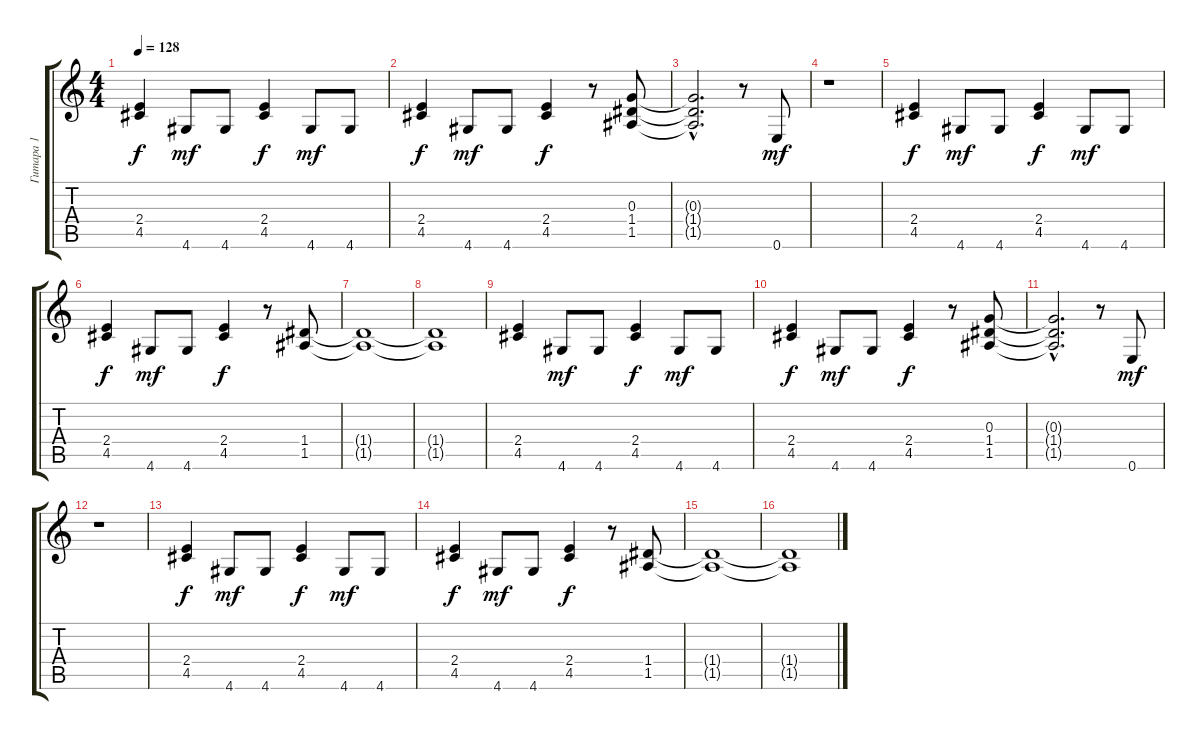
\track ("Гитара 1" "Гитара 1") {instrument distortionguitar}
\staff {score tabs}
\tuning (E4 B3 G3 D3 A2 E2) {hide}
\ts (4 4)
\tempo 128
\clef g2
\ks c
(2.4 4.5).4{dy f} 4.6.8{dy mf} 4.6.8 (2.4 4.5).4{dy f} 4.6.8{dy mf} 4.6.8 |
(2.4 4.5).4{dy f} 4.6.8{dy mf} 4.6.8 (2.4 4.5).4{dy f} r.8 (0.3 1.4 1.5).8 |
(0.3{hac t} 1.4{hac t} 1.5{hac t}).2{d} r.8 0.6.8{dy mf} |
r.1 |
(2.4 4.5).4{dy f} 4.6.8{dy mf} 4.6.8 (2.4 4.5).4{dy f} 4.6.8{dy mf} 4.6.8 |
(2.4 4.5).4{dy f} 4.6.8{dy mf} 4.6.8 (2.4 4.5).4{dy f} r.8 (1.4 1.5).8 |
(1.4{t} 1.5{t}).1 |
(1.4{t} 1.5{t}).1 |
(2.4 4.5).4 4.6.8{dy mf} 4.6.8 (2.4 4.5).4{dy f} 4.6.8{dy mf} 4.6.8 |
(2.4 4.5).4{dy f} 4.6.8{dy mf} 4.6.8 (2.4 4.5).4{dy f} r.8 (0.3 1.4 1.5).8 |
(0.3{hac t} 1.4{hac t} 1.5{hac t}).2{d} r.8 0.6.8{dy mf} |
r.1 |
(2.4 4.5).4{dy f} 4.6.8{dy mf} 4.6.8 (2.4 4.5).4{dy f} 4.6.8{dy mf} 4.6.8 |
(2.4 4.5).4{dy f} 4.6.8{dy mf} 4.6.8 (2.4 4.5).4{dy f} r.8 (1.4 1.5).8 |
(1.4{t} 1.5{t}).1 |
(1.4{t} 1.5{t}).1
